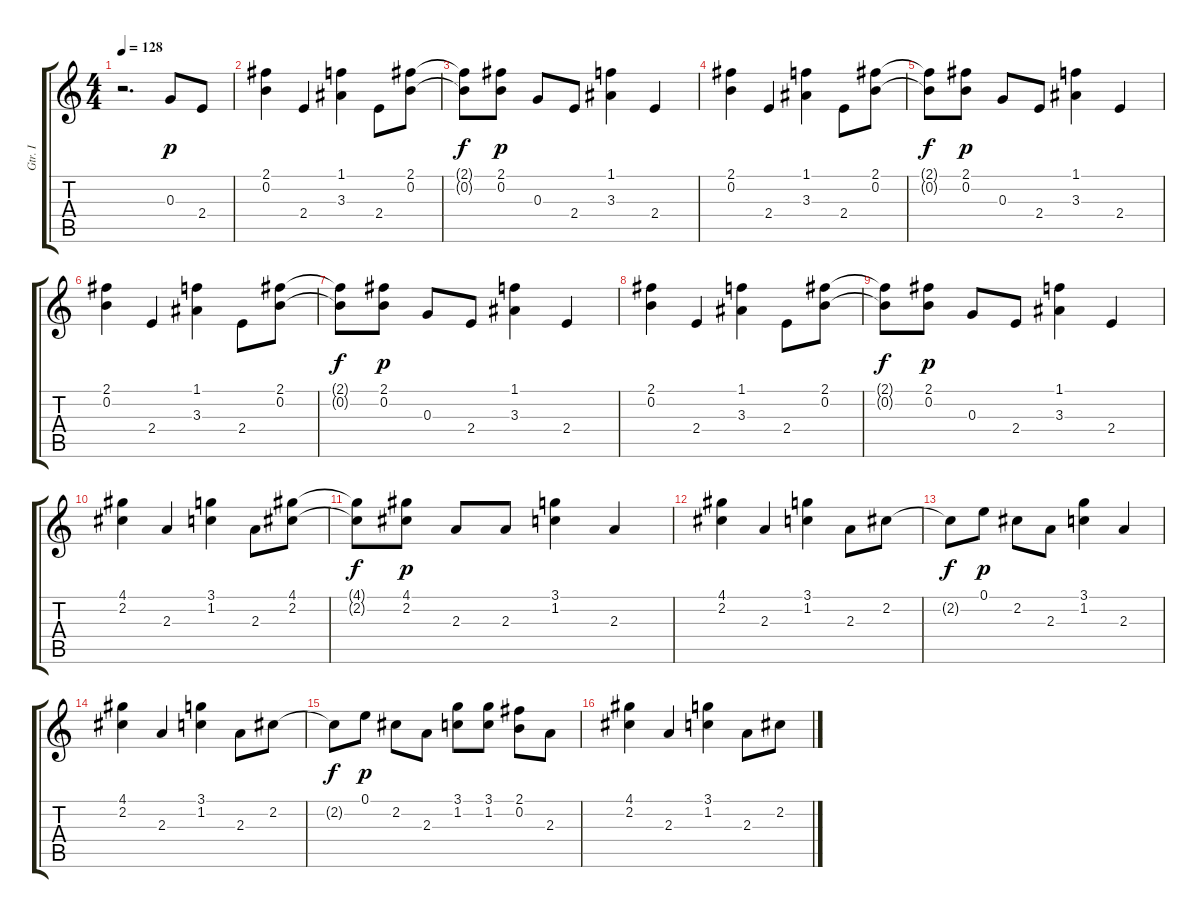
\track ("Gtr. I" "Gtr. I") {instrument overdrivenguitar}
\staff {score tabs}
\tuning (E4 B3 G3 D3 A2 E2) {hide}
\ts (4 4)
\tempo 128
\clef g2
\ks c
r.2{d dy p} 0.3.8 2.4.8 |
(2.1 0.2).4 2.4.4 (1.1 3.3).4 2.4.8 (2.1 0.2).8 |
(2.1{t} 0.2{t}).8{dy f} (2.1 0.2).8{dy p} 0.3.8 2.4.8 (1.1 3.3).4 2.4.4 |
(2.1 0.2).4 2.4.4 (1.1 3.3).4 2.4.8 (2.1 0.2).8 |
(2.1{t} 0.2{t}).8{dy f} (2.1 0.2).8{dy p} 0.3.8 2.4.8 (1.1 3.3).4 2.4.4 |
(2.1 0.2).4 2.4.4 (1.1 3.3).4 2.4.8 (2.1 0.2).8 |
(2.1{t} 0.2{t}).8{dy f} (2.1 0.2).8{dy p} 0.3.8 2.4.8 (1.1 3.3).4 2.4.4 |
(2.1 0.2).4 2.4.4 (1.1 3.3).4 2.4.8 (2.1 0.2).8 |
(2.1{t} 0.2{t}).8{dy f} (2.1 0.2).8{dy p} 0.3.8 2.4.8 (1.1 3.3).4 2.4.4 |
(4.1 2.2).4 2.3.4 (3.1 1.2).4 2.3.8 (4.1 2.2).8 |
(4.1{t} 2.2{t}).8{dy f} (4.1 2.2).8{dy p} 2.3.8 2.3.8 (3.1 1.2).4 2.3.4 |
(4.1 2.2).4 2.3.4 (3.1 1.2).4 2.3.8 2.2.8 |
2.2{t}.8{dy f} 0.1.8{dy p} 2.2.8 2.3.8 (3.1 1.2).4 2.3.4 |
(4.1 2.2).4 2.3.4 (3.1 1.2).4 2.3.8 2.2.8 |
2.2{t}.8{dy f} 0.1.8{dy p} 2.2.8 2.3.8 (3.1 1.2).8 (3.1 1.2).8 (2.1 0.2).8 2.3.8 |
(4.1 2.2).4 2.3.4 (3.1 1.2).4 2.3.8 2.2.8
